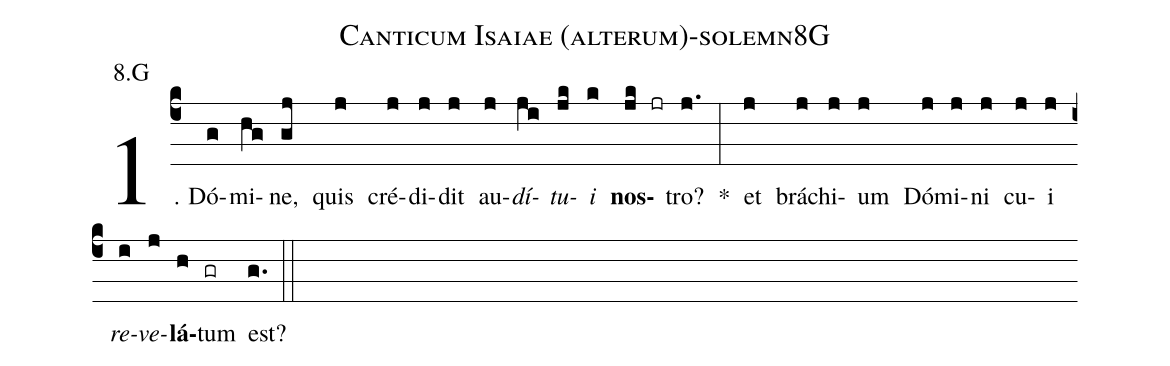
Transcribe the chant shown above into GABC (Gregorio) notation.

name: Canticum Isaiae (alterum)-solemn8G;
annotation: 8.G;
%%
(c4)1. Dó(g)mi(hg)ne,(gj) quis(j) cré(j)di(j)dit(j) au(j)<i>dí</i>(ji)<i>tu</i>(jk)<i>i</i>(k) <b>nos</b>(jk jr)tro?(j.) *(:) et(j) brá(j)chi(j)um(j) Dó(j)mi(j)ni(j) cu(j)i(j) <i>re</i>(i)<i>ve</i>(j)<b>lá</b>(h)tum(gr) est?(g.) (::)
